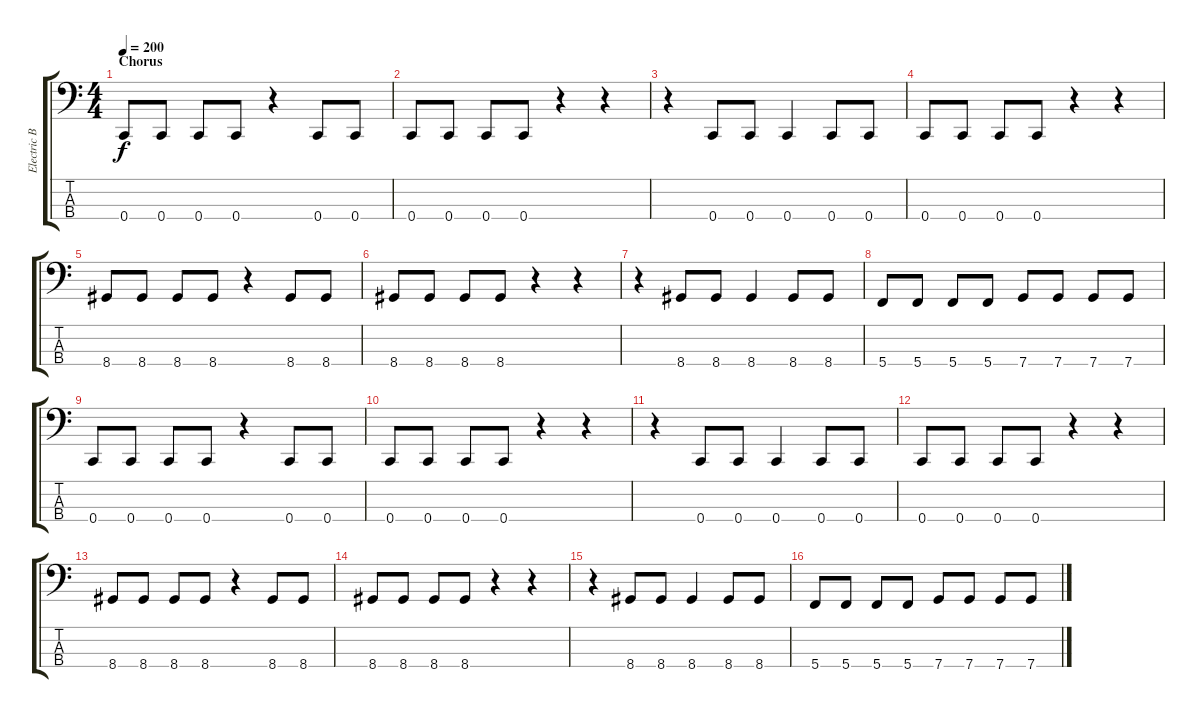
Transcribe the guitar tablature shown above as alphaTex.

\track ("Electric Bass" "Electric B") {instrument electricbassfinger}
\staff {score tabs}
\tuning (F2 C2 G1 C1) {hide}
\ts (4 4)
\section ("" "Chorus")
\tempo 200
\clef f4
\ks c
0.4.8{dy f} 0.4.8 0.4.8 0.4.8 r.4 0.4.8 0.4.8 |
0.4.8 0.4.8 0.4.8 0.4.8 r.4 r.4 |
r.4 0.4.8 0.4.8 0.4.4 0.4.8 0.4.8 |
0.4.8 0.4.8 0.4.8 0.4.8 r.4 r.4 |
8.4.8 8.4.8 8.4.8 8.4.8 r.4 8.4.8 8.4.8 |
8.4.8 8.4.8 8.4.8 8.4.8 r.4 r.4 |
r.4 8.4.8 8.4.8 8.4.4 8.4.8 8.4.8 |
5.4.8 5.4.8 5.4.8 5.4.8 7.4.8 7.4.8 7.4.8 7.4.8 |
0.4.8 0.4.8 0.4.8 0.4.8 r.4 0.4.8 0.4.8 |
0.4.8 0.4.8 0.4.8 0.4.8 r.4 r.4 |
r.4 0.4.8 0.4.8 0.4.4 0.4.8 0.4.8 |
0.4.8 0.4.8 0.4.8 0.4.8 r.4 r.4 |
8.4.8 8.4.8 8.4.8 8.4.8 r.4 8.4.8 8.4.8 |
8.4.8 8.4.8 8.4.8 8.4.8 r.4 r.4 |
r.4 8.4.8 8.4.8 8.4.4 8.4.8 8.4.8 |
5.4.8 5.4.8 5.4.8 5.4.8 7.4.8 7.4.8 7.4.8 7.4.8
